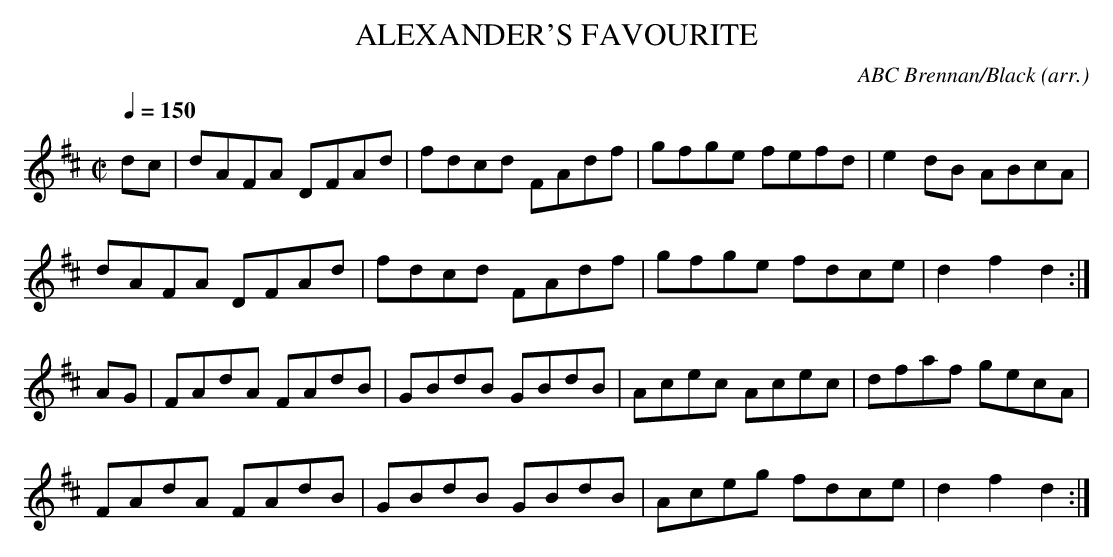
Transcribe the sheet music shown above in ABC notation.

X:1
T:ALEXANDER'S FAVOURITE
C:ABC Brennan/Black (arr.)
Q:1/4=150
M:C|
L:1/8 % dotted rhythm
K:D
dc|dAFA DFAd|fdcd FAdf|gfge fefd|e2dB ABcA|
dAFA DFAd|fdcd FAdf|gfge fdce|d2f2d2:|
AG|FAdA FAdB|GBdB GBdB|Acec Acec|dfaf gecA|
FAdA FAdB|GBdB GBdB|Aceg fdce|d2f2d2:|
